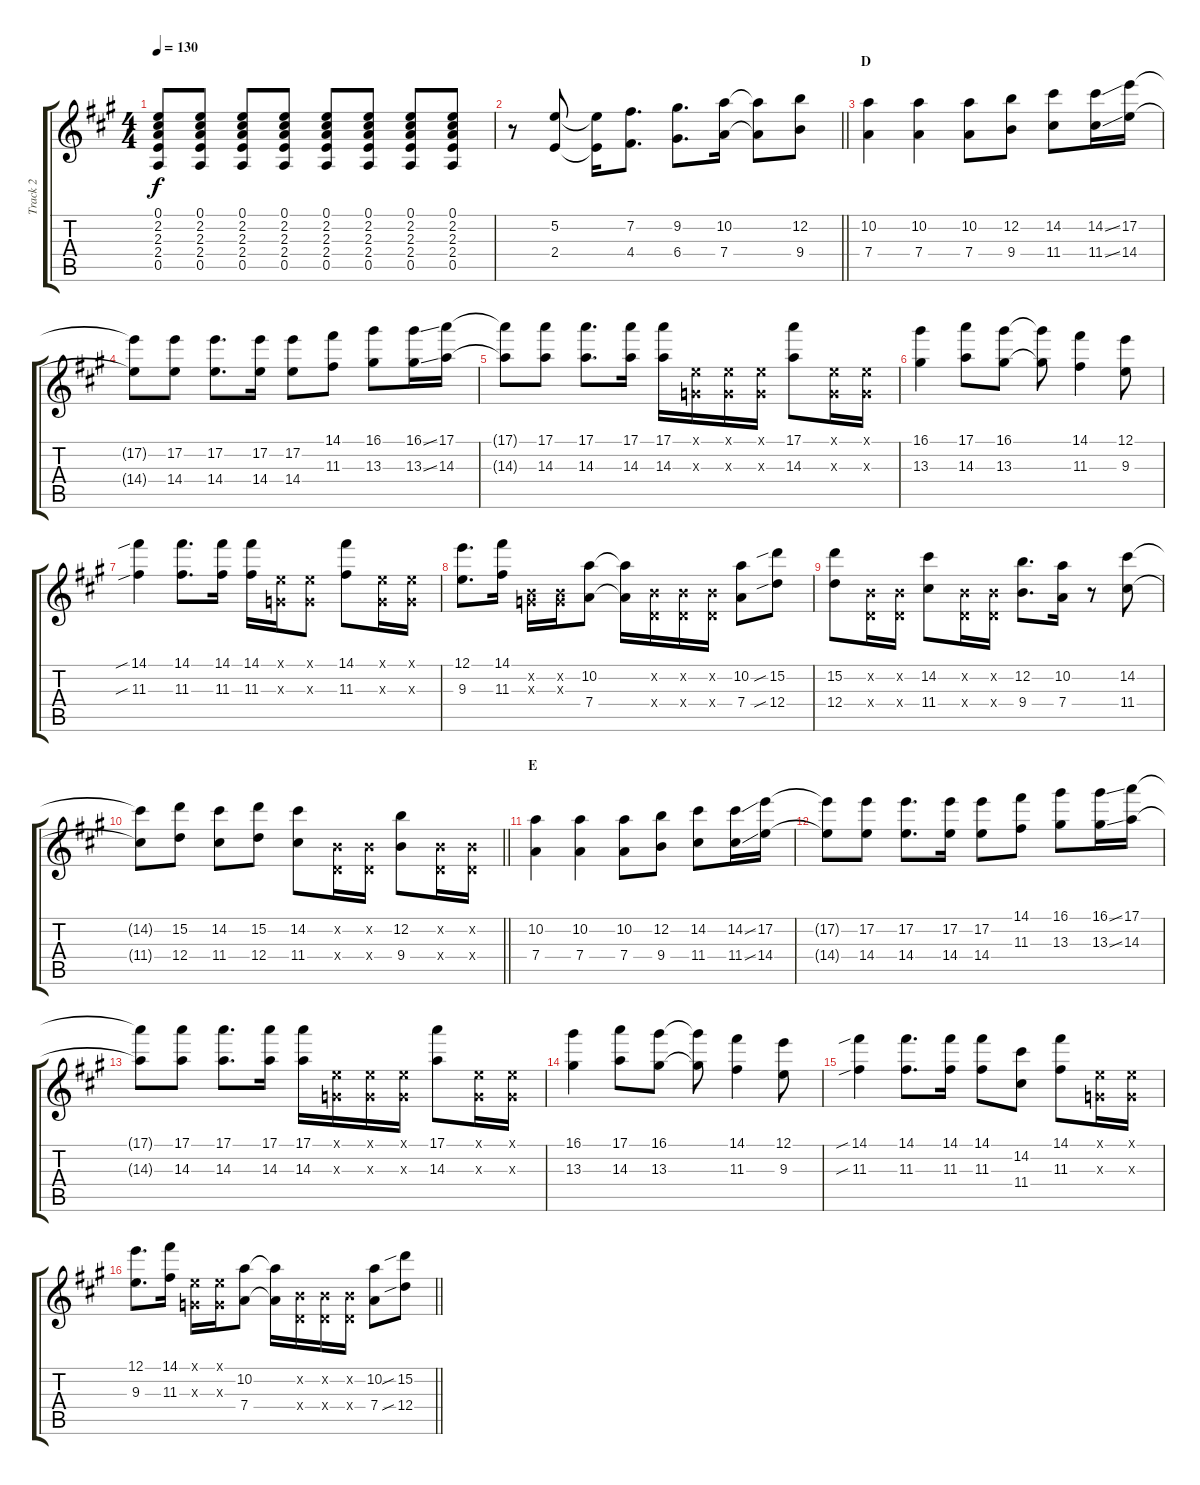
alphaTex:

\track ("Track 2" "Track 2") {instrument acousticguitarsteel}
\staff {score tabs}
\tuning (E4 B3 G3 D3 A2 E2) {hide}
\ts (4 4)
\tempo 130
\clef g2
\ks a
(0.1 2.2 2.3 2.4 0.5).8{dy f} (0.1 2.2 2.3 2.4 0.5).8 (0.1 2.2 2.3 2.4 0.5).8 (0.1 2.2 2.3 2.4 0.5).8 (0.1 2.2 2.3 2.4 0.5).8 (0.1 2.2 2.3 2.4 0.5).8 (0.1 2.2 2.3 2.4 0.5).8 (0.1 2.2 2.3 2.4 0.5).8 |
\barLineRight lightlight
r.8 (5.2 2.4).8 (5.2{t} 2.4{t}).16 (7.2 4.4).8{d} (9.2 6.4).8{d} (10.2 7.4).16 (10.2{t} 7.4{t}).8 (12.2 9.4).8 |
\section ("" "D")
(10.2 7.4).4 (10.2 7.4).4 (10.2 7.4).8 (12.2 9.4).8 (14.2 11.4).8 (14.2{ss} 11.4{ss}).16 (17.2 14.4).16 |
(17.2{t} 14.4{t}).8 (17.2 14.4).8 (17.2 14.4).8{d} (17.2 14.4).16 (17.2 14.4).8 (14.1 11.3).8 (16.1 13.3).8 (16.1{ss} 13.3{ss}).16 (17.1 14.3).16 |
(17.1{t} 14.3{t}).8 (17.1 14.3).8 (17.1 14.3).8{d} (17.1 14.3).16 (17.1 14.3).16 (0.1{x} 0.3{x}).16 (0.1{x} 0.3{x}).16 (0.1{x} 0.3{x}).16 (17.1 14.3).8 (0.1{x} 0.3{x}).16 (0.1{x} 0.3{x}).16 |
(16.1 13.3).4 (17.1 14.3).8 (16.1 13.3).8 (16.1{t} 13.3{t}).8 (14.1 11.3).4 (12.1 9.3).8 |
(14.1{sib} 11.3{sib}).4 (14.1 11.3).8{d} (14.1 11.3).16 (14.1 11.3).16 (0.1{x} 0.3{x}).16 (0.1{x} 0.3{x}).8 (14.1 11.3).8 (0.1{x} 0.3{x}).16 (0.1{x} 0.3{x}).16 |
(12.1 9.3).8{d} (14.1 11.3).16 (0.2{x} 0.3{x}).16 (0.2{x} 0.3{x}).16 (10.2 7.4).8 (10.2{t} 7.4{t}).16 (0.2{x} 0.4{x}).16 (0.2{x} 0.4{x}).16 (0.2{x} 0.4{x}).16 (10.2 7.4).8 (15.2{sib} 12.4{sib}).8 |
(15.2 12.4).8 (0.2{x} 0.4{x}).16 (0.2{x} 0.4{x}).16 (14.2 11.4).8 (0.2{x} 0.4{x}).16 (0.2{x} 0.4{x}).16 (12.2 9.4).8{d} (10.2 7.4).16 r.8 (14.2 11.4).8 |
\barLineRight lightlight
(14.2{t} 11.4{t}).8 (15.2 12.4).8 (14.2 11.4).8 (15.2 12.4).8 (14.2 11.4).8 (0.2{x} 0.4{x}).16 (0.2{x} 0.4{x}).16 (12.2 9.4).8 (0.2{x} 0.4{x}).16 (0.2{x} 0.4{x}).16 |
\section ("" "E")
(10.2 7.4).4 (10.2 7.4).4 (10.2 7.4).8 (12.2 9.4).8 (14.2 11.4).8 (14.2{ss} 11.4{ss}).16 (17.2 14.4).16 |
(17.2{t} 14.4{t}).8 (17.2 14.4).8 (17.2 14.4).8{d} (17.2 14.4).16 (17.2 14.4).8 (14.1 11.3).8 (16.1 13.3).8 (16.1{ss} 13.3{ss}).16 (17.1 14.3).16 |
(17.1{t} 14.3{t}).8 (17.1 14.3).8 (17.1 14.3).8{d} (17.1 14.3).16 (17.1 14.3).16 (0.1{x} 0.3{x}).16 (0.1{x} 0.3{x}).16 (0.1{x} 0.3{x}).16 (17.1 14.3).8 (0.1{x} 0.3{x}).16 (0.1{x} 0.3{x}).16 |
(16.1 13.3).4 (17.1 14.3).8 (16.1 13.3).8 (16.1{t} 13.3{t}).8 (14.1 11.3).4 (12.1 9.3).8 |
(14.1{sib} 11.3{sib}).4 (14.1 11.3).8{d} (14.1 11.3).16 (14.1 11.3).8 (14.2 11.4).8 (14.1 11.3).8 (0.1{x} 0.3{x}).16 (0.1{x} 0.3{x}).16 |
\barLineRight lightlight
(12.1 9.3).8{d} (14.1 11.3).16 (0.1{x} 0.3{x}).16 (0.1{x} 0.3{x}).16 (10.2 7.4).8 (10.2{t} 7.4{t}).16 (0.2{x} 0.4{x}).16 (0.2{x} 0.4{x}).16 (0.2{x} 0.4{x}).16 (10.2 7.4).8 (15.2{sib} 12.4{sib}).8
